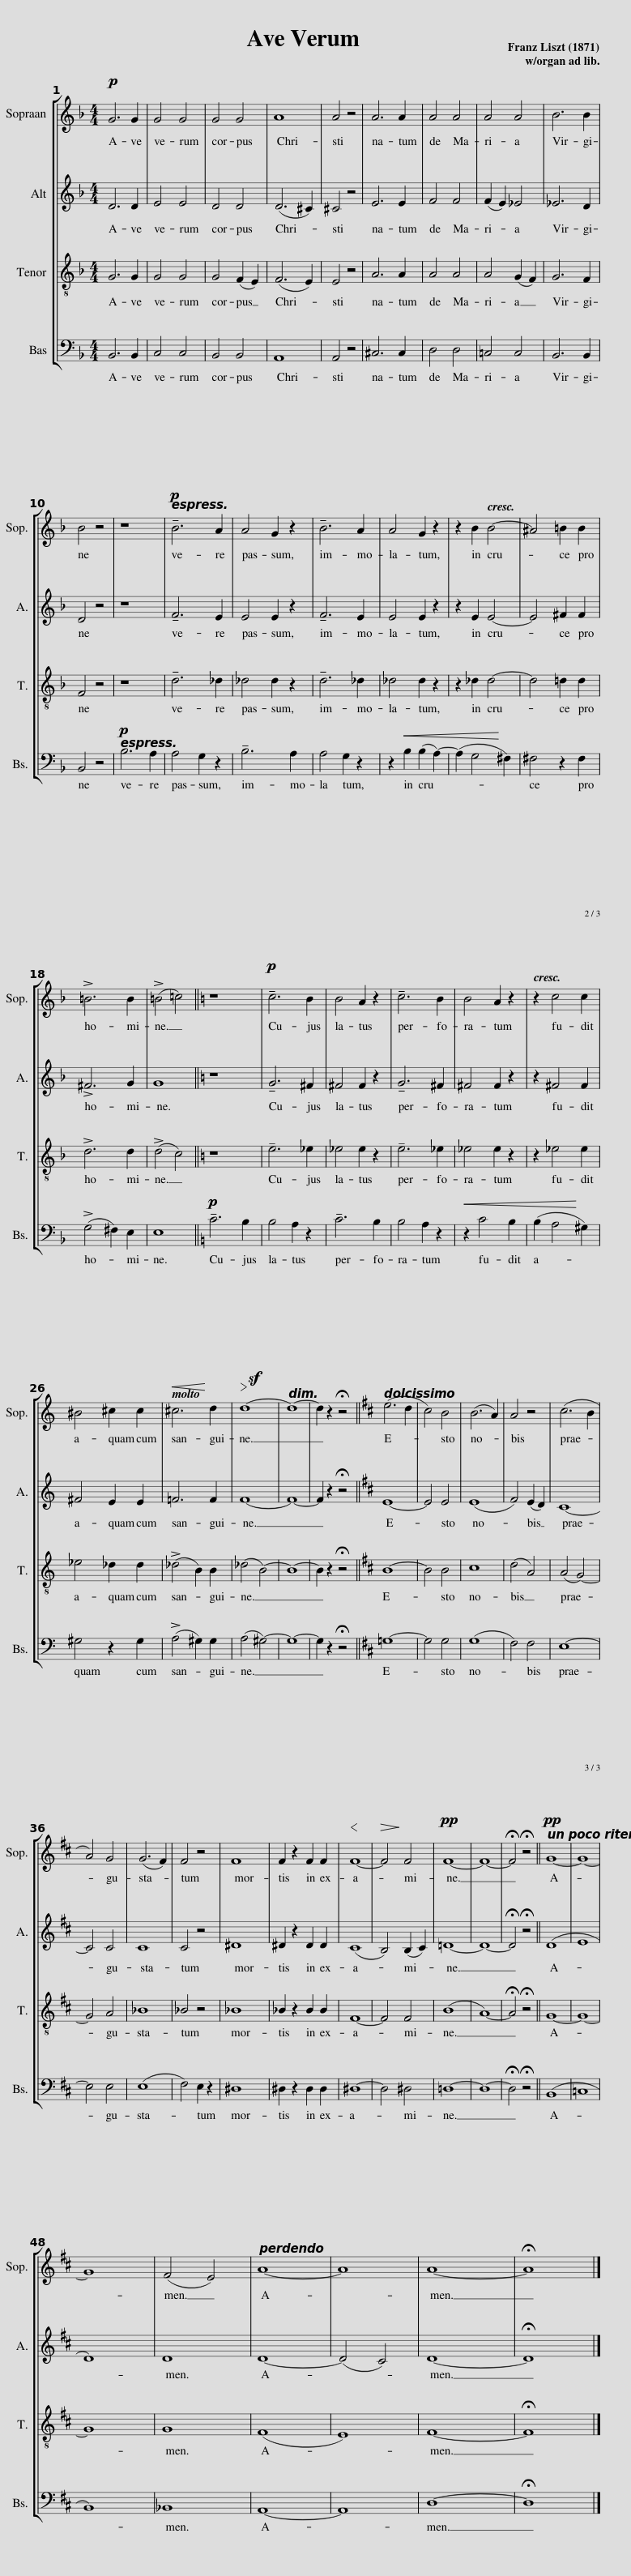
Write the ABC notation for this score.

X:1
%%score [ 1 2 3 4 ] { ( 5 7 ) | ( 6 8 ) }
L:1/8
Q:1/4=60
M:4/4
I:linebreak $
K:F
V:1 treble
V:2 treble
V:3 treble-8
V:4 bass
V:5 treble
V:7 treble
V:6 bass
V:8 bass
V:1
!p! G6 G2 | G4 G4 | G4 G4 | A8 | A4 z4 | %5
 A6 A2 | A4 A4 | A4 A4 | B6 B2 |$ B4 z4 | %10
 z8 |!p! !tenuto!B6 A2 | A4 G2 z2 | !tenuto!B6 A2 | A4 G2 z2 | %15
 z2 B2 B4- | ^A4 =B2 B2 |$ !>!=B6 B2 | (!>!=B4 =c4) ||[K:C] z8 | %20
!p! !tenuto!c6 B2 | B4 A2 z2 | !tenuto!c6 B2 | B4 A2 z2 | z2 c4 c2 |$ %25
 ^B4 ^c2 c2 |!<(! ^c6!<)! d2 |!>(! d8-!>)! | d8- | d2 z2 !fermata!z4 || %30
[K:D] (e6 d2 | c4) B4 | (B6 A2) | A4 z4 | (c6 B2 |$ %35
 A4) G4 | (G6 F2) | F4 z4 | F8 | F2 z2 F2 F2 | %40
!<(! F8-!<)! |!>(! F4!>)! F4 |!pp! F8- | F8- | !fermata!F4 !fermata!z4 || %45
!pp! G8- | G8- |$ G8 | (F4 E4) | A8- | %50
 A8 | A8- | !fermata!A8 |] %53
V:2
 D6 D2 | E4 E4 | D4 D4 | (D6 ^C2) | ^C4 z4 | %5
 E6 E2 | F4 F4 | (F2 E2) _E4 | _E6 D2 |$ D4 z4 | %10
 z8 | !tenuto!F6 E2 | E4 E2 z2 | !tenuto!F6 E2 | E4 E2 z2 | %15
 z2 E2 E4- | E4 ^F2 F2 |$ !>!^F6 G2 | G8 ||[K:C] z8 | %20
 !tenuto!G6 ^F2 | ^F4 F2 z2 | !tenuto!G6 ^F2 | ^F4 F2 z2 | z2 ^F4 F2 |$ %25
 ^F4 E2 E2 | =F6 F2 | F8- | F8- | F2 z2 !fermata!z4 || %30
[K:D] E8- | E4 E4 | (E8 | F4) (E2 D2) | C8- |$ %35
 C4 C4 | C8 | C4 z4 | ^D8 | ^D2 z2 D2 D2 | %40
 (C8 | B,4) (B,2 C2) | =D8- | D8- | !fermata!D4 !fermata!z4 || %45
 (D8 | E8 |$ D8) | D8 | D8- | %50
 (D4 C4) | D8- | !fermata!D8 |] %53
V:3
 G6 G2 | G4 G4 | G4 (F2 E2) | (F6 E2) | E4 z4 | %5
 A6 A2 | A4 A4 | A4 (G2 F2) | G6 F2 |$ F4 z4 | %10
 z8 | !tenuto!d6 _d2 | _d4 d2 z2 | !tenuto!d6 _d2 | _d4 d2 z2 | %15
 z2 _d2 d4- | d4 =d2 d2 |$ !>!d6 d2 | (!>!d4 c4) ||[K:C] z8 | %20
 !tenuto!e6 _e2 | _e4 e2 z2 | !tenuto!e6 _e2 | _e4 e2 z2 | z2 _e4 e2 |$ %25
 _e4 _d2 d2 | (!>!_d4 B2) B2 | (_d4 B4-) | B8- | B2 z2 !fermata!z4 || %30
[K:D] B8- | B4 B4 | c8 | (d4 A4) | (A4 G4-) |$ %35
 G4 A4 | _B8 | _B4 z4 | _B8 | _B2 z2 B2 B2 | %40
 F8- | F4 F4 | (B8 | A8-) | !fermata!A4 !fermata!z4 || %45
 G8- | G8- |$ G8 | G8 | (F8 | %50
 E8) | F8- | !fermata!F8 |] %53
V:4
 B,,6 B,,2 | C,4 C,4 | B,,4 B,,4 | A,,8 | A,,4 z4 | %5
 ^C,6 C,2 | D,4 D,4 | =C,4 C,4 | B,,6 B,,2 |$ B,,4 z4 | %10
!p! !tenuto!B,6 A,2 | A,4 G,2 z2 | !tenuto!B,6 A,2 | A,4 G,2 z2 | z2!<(! B,2 (B,2 A,2-) | %15
 (A,2 G,4!<)! ^F,2) | ^F,4 z2 F,2 |$ (!>!G,4 ^F,2) E,2 | E,8 ||[K:C]!p! !tenuto!C6 B,2 | %20
 B,4 A,2 z2 | !tenuto!C6 B,2 | B,4 A,2 z2 |!<(! z2 C4 B,2 | (B,2 A,4!<)! ^G,2) |$ %25
 ^G,4 z2 G,2 | (!>!A,4 ^G,2) G,2 | (A,4 ^G,4-) | G,8- | G,2 z2 !fermata!z4 || %30
[K:D] =G,8- | G,4 G,4 | (G,8 | F,4) F,4 | E,8- |$ %35
 E,4 E,4 | (E,8 | F,4) E,2 z2 | ^D,8 | ^D,2 z2 D,2 D,2 | %40
 ^D,8- | D,4 ^D,4 | =D,8- | D,8- | !fermata!D,4 !fermata!z4 || %45
 (B,,8 | =C,8 |$ B,,8) | _B,,8 | A,,8- | %50
 A,,8 | D,8- | !fermata!D,8 |] %53
V:5
 z8 | z8 | z8 | z8 | z8 | %5
 z8 | z8 | z8 | z8 |$ z8 | %10
 z8 | [DFB]4 z4 | [^C-E-A]4 [CEG]2 z2 | [DFB]4 z4 | [^C-E-A]4 [CEG]2 z2 | %15
 [^CEB]8- | ([CE^A]4 [D^F=B]4-) |$ [DFB]6 [DG=B]2- | ([DG-B]4 [EGc]4) ||[K:C] z8 | %20
 [EGc]4 z4 | [^D-^F-B]4 [DFA]2 z2 | [EGc]4 z4 | [^D-^F-B]4 [DFA]2 z2 | [^D^Fc]8- |$ %25
 [DF^B]4 [E^c-]4 | (c6 d2) | d8- | [Fd]4 z4 | z8 || %30
[K:D] z8 | z8 | z8 | z8 | z8 |$ %35
 z8 | z8 | z8 |!pp! [^DF]8 | z8 | %40
 F8- | F8 | F8- | F8 | z8 || %45
 z8 | z8 |$ z8 | z8 | z8 | %50
 z8 | z8 | z8 |] %53
V:6
 z8 | z8 | z8 | z8 | z8 | %5
 z8 | z8 | z8 | z8 |$ z8 | %10
!p! B,6 A,2- | A,4 G,2 z2 | B,6 A,2- | A,4 G,2 z2 | B,6 A,2- | %15
 A,2 G,4 ^F,2- | F,4 z2 ^F,2 |$ G,4 ^F,2 E,2- | E,8 ||[K:C]!p! C6 B,2- | %20
 B,4 A,2 z2 | C6 B,2- | B,4 A,2 z2 | C6 B,2- | B,2 A,4 ^G,2- |$ %25
 G,2 z2 [^G,^C-]4 | [A,C]4 [^G,B,]4 | [A,^C]4 [^G,B,]4- | [G,B,]4 z4 | z8 || %30
[K:D] z8 | z8 | z8 | z8 | z8 |$ %35
 z8 | z8 | z8 | [^D,^A,]8 | z8 | %40
 [^D,F,]8- | [D,F,]8 | B,8 | A,8 | z8 || %45
 z8 | z8 |$ z8 | z8 | z8 | %50
 z8 | z8 | z8 |] %53
V:7
 x8 | x8 | x8 | x8 | x8 | %5
 x8 | x8 | x8 | x8 |$ x8 | %10
 x8 | x8 | x8 | x8 | x8 | %15
 x8 | x8 |$ x8 | x8 ||[K:C] x8 | %20
 x8 | x8 | x8 | x8 | x8 |$ %25
 x8 | F8 | F8- | x8 | x8 || %30
[K:D] x8 | x8 | x8 | x8 | x8 |$ %35
 x8 | x8 | x8 | x8 | x8 | %40
 (^C8 | B,6 C2) | =D8- | D8 | x8 || %45
 x8 | x8 |$ x8 | x8 | x8 | %50
 x8 | x8 | x8 |] %53
V:8
 x8 | x8 | x8 | x8 | x8 | %5
 x8 | x8 | x8 | x8 |$ x8 | %10
 x8 | x8 | x8 | x8 | x8 | %15
 x8 | x8 |$ x8 | x8 ||[K:C] x8 | %20
 x8 | x8 | x8 | x8 | x8 |$ %25
 x8 | x8 | x8 | x8 | x8 || %30
[K:D] x8 | x8 | x8 | x8 | x8 |$ %35
 x8 | x8 | x8 | x8 | x8 | %40
 x8 | x8 | =D,8- | D,8 | x8 || %45
 x8 | x8 |$ x8 | x8 | x8 | %50
 x8 | x8 | x8 |] %53
